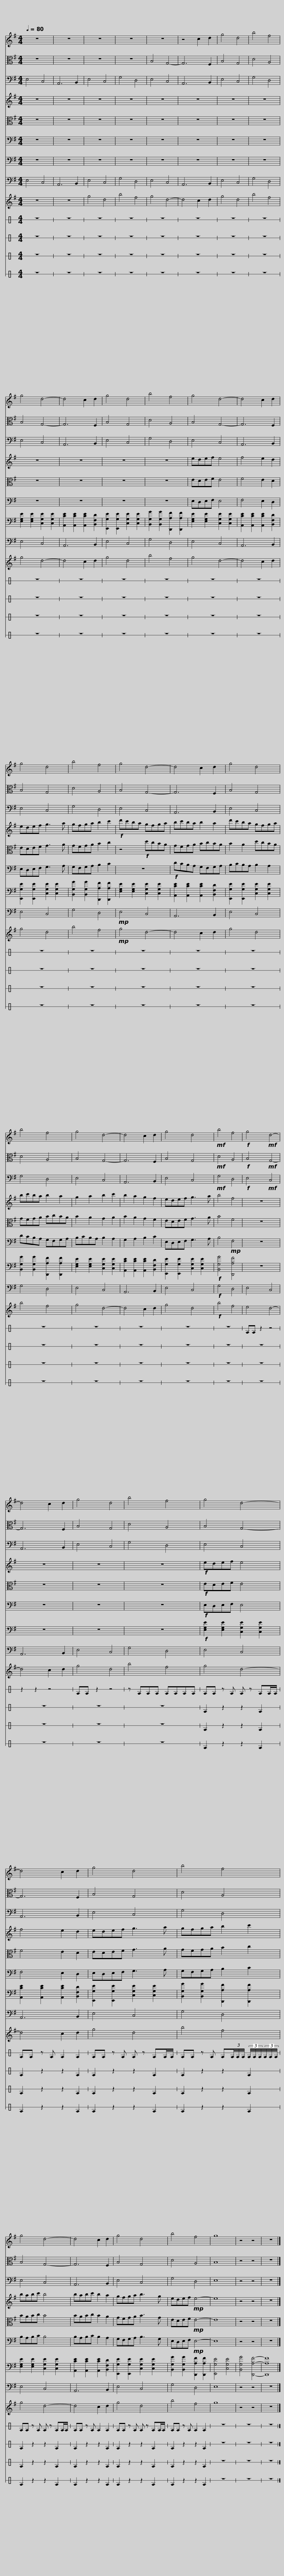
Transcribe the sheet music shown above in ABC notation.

X:1
%%score 1 2 3 4 5 6 7 8 9 10 11 12 13
L:1/8
Q:1/4=80
M:4/4
I:linebreak $
K:G
V:1 treble
V:2 alto
V:3 bass
V:4 treble
V:5 alto
V:6 bass
V:7 bass
V:8 bass
V:9 treble
V:10 perc stafflines=1
K:none
V:11 perc stafflines=1
K:none
V:12 perc stafflines=1
K:none
V:13 perc stafflines=1
K:none
V:1
 z8 | z8 | z8 | z8 | z8 | %5
 z4 c2 d2 | g4 d4 | b4 f4 | g4 d4- | d4 c2 d2 |$ %10
 g4 d4 | b4 f4 | g4 d4- | d4 c2 d2 | g4 d4 | %15
 b4 f4 |$ g4 d4- | d4 c2 d2 | g4 d4 |$ b4 f4 | %20
 g4 d4- | d4 c2 d2 | g4 d4 |!mf! b4 f4 |!f! g4!mf! d4- |$ %25
 d4 c2 d2 | g4 d4 | b4 f4 | g4 d4- | d4 c2 d2 | %30
 g4 d4 |$ b4 f4 | g4 d4- | d4 c2 d2 |$ g4 d4 | %35
 b4 f4 | g8 | z4 z4 | z8 |] %39
V:2
 z8 | z8 | z8 | z8 | B,4 G,4- | %5
 G,6 F,2 | B,4 G,4 | D4 A,4 | B,4 G,4- | G,6 F,2 |$ %10
 B,4 G,4 | D4 A,4 | B,4 G,4- | G,6 F,2 | B,4 G,4 | %15
 D4 A,4 |$ B,4 G,4- | G,6 F,2 | B,4 G,4 |$ D4 A,4 | %20
 B,4 G,4- | G,6 F,2 | B,4 G,4 |!mf! D4 A,4 |!f! B,4!mf! G,4- |$ %25
 G,6 F,2 | B,4 G,4 | D4 A,4 | B,4 G,4- | G,6 F,2 | %30
 B,4 G,4 |$ D4 A,4 | B,4 G,4- | G,6 F,2 |$ B,4 G,4 | %35
 D4 A,4 | B,8 | z4 z4 | z8 |] %39
V:3
 E,4 C,4 | A,,6 B,,2 | E,4 C,4 | G,4 D,4 | E,4 C,4 | %5
 A,,6 B,,2 | E,4 C,4 | G,4 D,4 | E,4 C,4 | A,,6 B,,2 |$ %10
 E,4 C,4 | G,4 D,4 | E,4 C,4 | A,,6 B,,2 | E,4 C,4 | %15
 G,4 D,4 |$ E,4 C,4 | A,,6 B,,2 | E,4 C,4 |$ G,4 D,4 | %20
 E,4 C,4 | A,,6 B,,2 | E,4 C,4 |!mf! G,4 D,4 |!f! E,4!mf! C,4 |$ %25
 A,,6 B,,2 | E,4 C,4 | G,4 D,4 | E,4 C,4 | A,,6 B,,2 | %30
 E,4 C,4 |$ G,4 D,4 | E,4 C,4 | A,,6 B,,2 |$ E,4 C,4 | %35
 G,4 D,4 | E,8 | z4 z4 | z8 |] %39
V:4
 z8 | z8 | z8 | z8 | z8 | %5
 z8 | z8 | z8 | z8 | z8 |$ %10
 z8 | z8 | edef e4 | f4 e2 d2 | edef g3 a | %15
 gfga b2 c'2 |$!f! d'c'ba gfga | bc'ba b2 a2 | d'c'ba gfga |$ bc'ba b2 a2 | %20
 g2 a2 b2 c'2 | b2 a2 g2 f2 | edef g3 a | b4 f4 | z8 |$ %25
 z8 | z8 | z8 |!f! edef e4 | f4 e2 d2 | %30
 edef g3 a |$ gfga b2 c'2 | babc' b4 | babc' b2 a2 |$ gfga b3 g | %35
 edef!mp! e4- | e8 | z4 z4 | z8 |] %39
V:5
 z8 | z8 | z8 | z8 | z8 | %5
 z8 | z8 | z8 | z8 | z8 |$ %10
 z8 | z8 | EDEF E4 | F4 E2 D2 | EDEF G3 A | %15
 GFGA B2 c2 |$ z4!f! dcBA | GFGA BcBA | B2 A2 dcBA |$ GFGA BcBA | %20
 B2 A2 G2 A2 | B2 A2 G2 F2 | EDEF G3 A | B4 F4 | z8 |$ %25
 z8 | z8 | z8 |!f! EDEF E4 | F4 E2 D2 | %30
 EDEF G3 A |$ GFGA B2 c2 | BABc B4 | BABc B2 A2 |$ GFGA B3 G | %35
 EDEF!mp! E4- | E8 | z4 z4 | z8 |] %39
V:6
 z8 | z8 | z8 | z8 | z8 | %5
 z8 | z8 | z8 | z8 | z8 |$ %10
 z8 | z8 | E,D,E,F, E,4 | F,4 E,2 D,2 | E,D,E,F, G,3 A, | %15
 G,F,G,A, B,2 C2 |$ z8 |!f! DCB,A, G,F,G,A, | B,CB,A, B,2 A,2 |$ DCB,A, G,F,G,A, | %20
 B,CB,A, B,2 A,2 | G,2 A,2 B,2 C2 | E,D,E,F, G,3 A, | B,4!mp! F,4 | z8 |$ %25
 z8 | z8 | z8 |!f! E,D,E,F, E,4 | F,4 E,2 D,2 | %30
 E,D,E,F, G,3 A, |$ G,F,G,A, B,2 C2 | B,A,B,C B,4 | B,A,B,C B,2 A,2 |$ G,F,G,A, B,3 G, | %35
 E,D,E,F,!mp! E,4- | E,8 | z4 z4 | z8 |] %39
V:7
 z8 | z8 | z8 | z8 | z8 | %5
 z8 | z8 | z8 | [E,G,E]2 [E,G,E]2 [C,G,E]2 [C,G,E]2 | [A,,CE]2 [A,,CE]2 [A,,CE]2 [B,,F,D]2 |$ %10
 [E,,G,E]2 [E,,G,E]2 [C,G,E]2 [C,G,E]2 | [B,,G,G]2 [B,,G,G]2 [D,,A,F]2 [D,,A,F]2 | [E,G,E]2 [E,G,E]2 [C,G,E]2 [C,G,E]2 | [A,,CE]2 [A,,CE]2 [A,,CE]2 [B,,F,D]2 | [E,,G,E]2 [E,,G,E]2 [C,G,E]2 [C,G,E]2 | %15
 [B,,G,G]2 [B,,G,G]2 [D,,A,F]2 [D,,A,F]2 |$ [E,G,E]2 [E,G,E]2 [C,G,E]2 [C,G,E]2 | [A,,CE]2 [A,,CE]2 [A,,CE]2 [B,,F,D]2 | [E,,G,E]2 [E,,G,E]2 [C,G,E]2 [C,G,E]2 |$ [B,,G,G]2 [B,,G,G]2 [D,,A,F]2 [D,,A,F]2 | %20
 [E,G,E]2 [E,G,E]2 [C,G,E]2 [C,G,E]2 | [A,,CE]2 [A,,CE]2 [A,,CE]2 [B,,F,D]2 | [E,,G,E]2 [E,,G,E]2 [C,G,E]2 [C,G,E]2 |!f! [B,,G,G]4 [D,,A,F]4 | z8 |$ %25
 z8 | z8 | z8 |!f! [E,G,E]2 [E,G,E]2 [C,G,E]2 [C,G,E]2 | [A,,CE]2 [A,,CE]2 [A,,CE]2 [B,,F,D]2 | %30
 [E,,G,E]2 [E,,G,E]2 [C,G,E]2 [C,G,E]2 |$ [B,,G,G]2 [B,,G,G]2 [D,,A,F]2 [D,,A,F]2 | [E,G,E]2 [E,G,E]2 [C,G,E]2 [C,G,E]2 | [A,,CE]2 [A,,CE]2 [A,,CE]2 [B,,F,D]2 |$ [E,,G,E]2 [E,,G,E]2 [C,G,E]2 [C,G,E]2 | %35
 [B,,G,G]2 [B,,G,G]2 [D,,A,F]2 [D,,A,F]2 | [E,,G,E]4 [C,G,E]4 | [B,,G,G]4 [D,,A,F]4- | [D,,A,F]8 |] %39
V:8
 E,4 C,4 | A,,6 B,,2 | E,4 C,4 | G,4 D,4 | E,4 C,4 | %5
 A,,6 B,,2 | E,4 C,4 | G,4 D,4 | E,4 C,4 | A,,6 B,,2 |$ %10
 E,4 C,4 | G,4 D,4 | E,4 C,4 | A,,6 B,,2 | E,4 C,4 | %15
 G,4 D,4 |$!mp! E,4 C,4 | A,,6 B,,2 | E,4 C,4 |$ G,4 D,4 | %20
 E,4 C,4 | A,,6 B,,2 | E,4 C,4 |!f! G,4 D,4 | E,4 C,4 |$ %25
 A,,6 B,,2 | E,4 C,4 | G,4 D,4 | E,4 C,4 | A,,6 B,,2 | %30
 E,4 C,4 |$ G,4 D,4 | E,4 C,4 | A,,6 B,,2 |$ E,4 C,4 | %35
 G,4 D,4 | E,8 | z4 z4 | z8 |] %39
V:9
 z8 | z8 | g4 d4 | b4 f4 | g4 d4- | %5
 d4 c2 d2 | g4 d4 | b4 f4 | g4 d4- | d4 c2 d2 |$ %10
 g4 d4 | b4 f4 | g4 d4- | d4 c2 d2 | g4 d4 | %15
 b4 f4 |$!mp! g4 d4- | d4 c2 d2 | g4 d4 |$ b4 f4 | %20
 g4 d4- | d4 c2 d2 | g4 d4 |!f! b4 f4 | e4 d4- |$ %25
 d4 c2 d2 | g4 d4 | b4 f4 | g4 d4- | d4 c2 d2 | %30
 g4 d4 |$ b4 f4 | g4 d4- | d4 c2 d2 |$ g4 d4 | %35
 b4 f4 | g8 | z4 z4 | z8 |] %39
V:10
[K:C] z8 | z8 | z8 | z8 | z8 | %5
 z8 | z8 | z8 | z8 | z8 |$ %10
 z8 | z8 | z8 | z8 | z8 | %15
 z8 |$ z8 | z8 | z8 |$ z8 | %20
 z8 | z8 | z8 | z8 | EE z2 z4 |$ %25
 z2 z2 z4 | EE z2 z4 | z EEE EEEE | EE z E E z EE/E/ | EE z E E2 E2 | %30
 EE z E E z EE/E/ |$ EE z E E(3E/E/E/ (3E/E/E/(3E/E/E/ | EE z E E z EE/E/ | EE z E E2 E2 |$ EE z E E z EE/E/ | %35
 EE z E E2 E2 | z8 | z8 | z8 |] %39
V:11
[K:C] z8 | z8 | z8 | z8 | z8 | %5
 z8 | z8 | z8 | z8 | z8 |$ %10
 z8 | z8 | z8 | z8 | z8 | %15
 z8 |$ z8 | z8 | z8 |$ z8 | %20
 z8 | z8 | z8 | z8 | z8 |$ %25
 z8 | z8 | z8 | E2 z2 z2 E2 | E2 z2 z2 E2 | %30
 E2 z2 z2 E2 |$ E2 z2 z2 E2 | E2 z2 z2 E2 | E2 z2 z2 E2 |$ E2 z2 z2 E2 | %35
 E2 z2 z2 E2 | z8 | z8 | z8 |] %39
V:12
[K:C] z8 | z8 | z8 | z8 | z8 | %5
 z8 | z8 | z8 | z8 | z8 |$ %10
 z8 | z8 | z8 | z8 | z8 | %15
 z8 |$ z8 | z8 | z8 |$ z8 | %20
 z8 | z8 | z8 | z8 | z8 |$ %25
 z8 | z8 | z8 | E2 z2 z2 E2 | E2 z2 z2 E2 | %30
 E2 z2 z2 E2 |$ E2 z2 z2 E2 | E2 z2 z2 E2 | E2 z2 z2 E2 |$ E2 z2 z2 E2 | %35
 E2 z2 z2 E2 | z8 | z8 | z8 |] %39
V:13
[K:C] z8 | z8 | z8 | z8 | z8 | %5
 z8 | z8 | z8 | z8 | z8 |$ %10
 z8 | z8 | z8 | z8 | z8 | %15
 z8 |$ z8 | z8 | z8 |$ z8 | %20
 z8 | z8 | z8 | z8 | z8 |$ %25
 z8 | z8 | z8 | E2 z2 z2 E2 | E2 z2 z2 E2 | %30
 E2 z2 z2 E2 |$ E2 z2 z2 E2 | E2 z2 z2 E2 | E2 z2 z2 E2 |$ E2 z2 z2 E2 | %35
 E2 z2 z2 E2 | z8 | z8 | z8 |] %39
